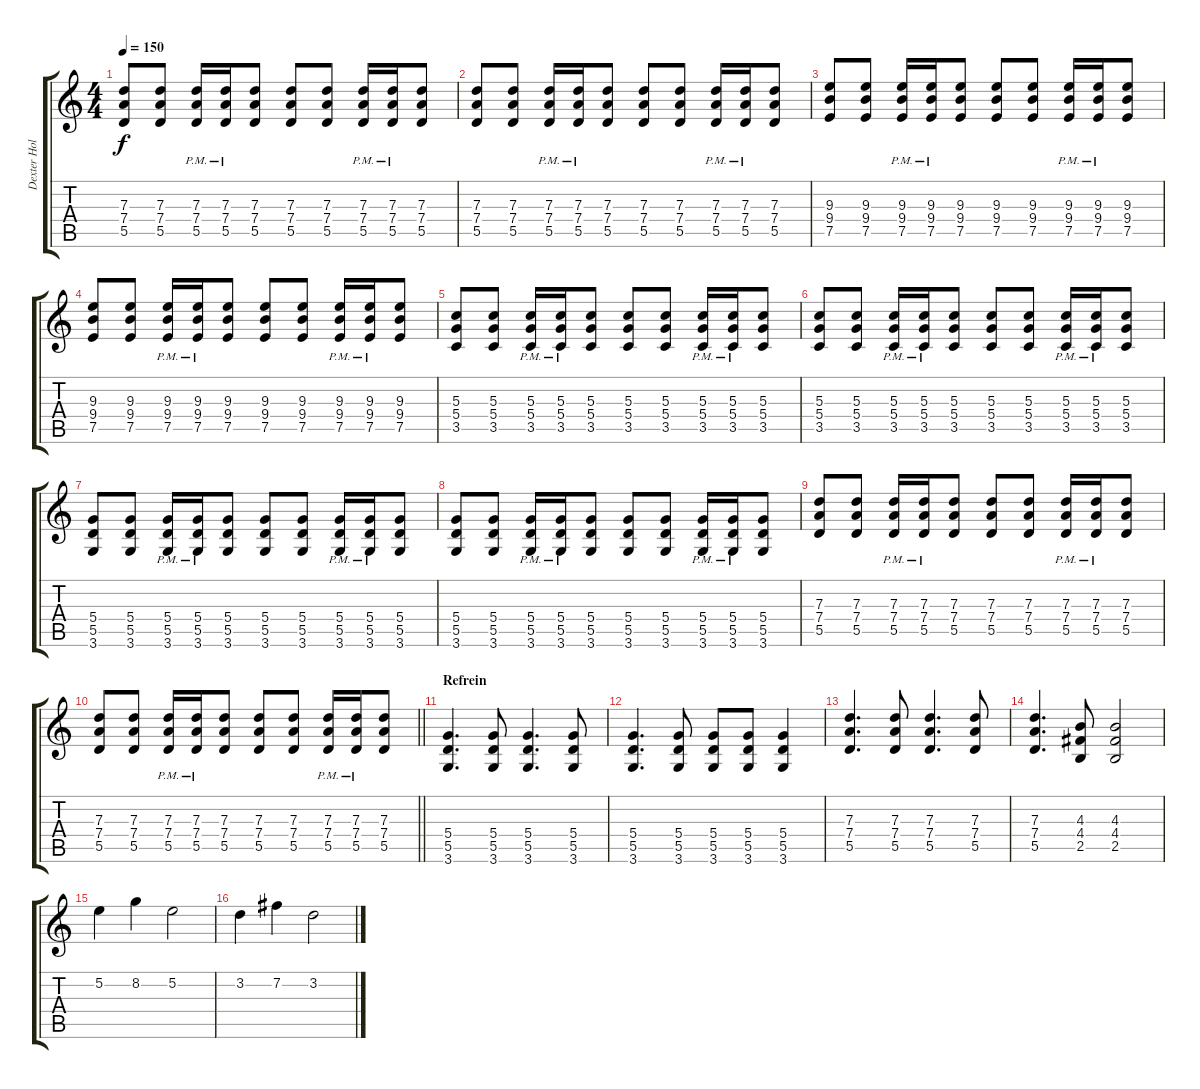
\track ("Dexter Holland - Guitar" "Dexter Hol") {instrument overdrivenguitar}
\staff {score tabs}
\tuning (E4 B3 G3 D3 A2 E2) {hide}
\ts (4 4)
\tempo 150
\clef g2
\ks c
(7.3 7.4 5.5).8{dy f} (7.3 7.4 5.5).8 (7.3{pm} 7.4{pm} 5.5{pm}).16 (7.3{pm} 7.4{pm} 5.5{pm}).16 (7.3 7.4 5.5).8 (7.3 7.4 5.5).8 (7.3 7.4 5.5).8 (7.3{pm} 7.4{pm} 5.5{pm}).16 (7.3{pm} 7.4{pm} 5.5{pm}).16 (7.3 7.4 5.5).8 |
(7.3 7.4 5.5).8 (7.3 7.4 5.5).8 (7.3{pm} 7.4{pm} 5.5{pm}).16 (7.3{pm} 7.4{pm} 5.5{pm}).16 (7.3 7.4 5.5).8 (7.3 7.4 5.5).8 (7.3 7.4 5.5).8 (7.3{pm} 7.4{pm} 5.5{pm}).16 (7.3{pm} 7.4{pm} 5.5{pm}).16 (7.3 7.4 5.5).8 |
(9.3 9.4 7.5).8 (9.3 9.4 7.5).8 (9.3{pm} 9.4{pm} 7.5{pm}).16 (9.3{pm} 9.4{pm} 7.5{pm}).16 (9.3 9.4 7.5).8 (9.3 9.4 7.5).8 (9.3 9.4 7.5).8 (9.3{pm} 9.4{pm} 7.5{pm}).16 (9.3{pm} 9.4{pm} 7.5{pm}).16 (9.3 9.4 7.5).8 |
(9.3 9.4 7.5).8 (9.3 9.4 7.5).8 (9.3{pm} 9.4{pm} 7.5{pm}).16 (9.3{pm} 9.4{pm} 7.5{pm}).16 (9.3 9.4 7.5).8 (9.3 9.4 7.5).8 (9.3 9.4 7.5).8 (9.3{pm} 9.4{pm} 7.5{pm}).16 (9.3{pm} 9.4{pm} 7.5{pm}).16 (9.3 9.4 7.5).8 |
(5.3 5.4 3.5).8 (5.3 5.4 3.5).8 (5.3{pm} 5.4{pm} 3.5{pm}).16 (5.3{pm} 5.4{pm} 3.5{pm}).16 (5.3 5.4 3.5).8 (5.3 5.4 3.5).8 (5.3 5.4 3.5).8 (5.3{pm} 5.4{pm} 3.5{pm}).16 (5.3{pm} 5.4{pm} 3.5{pm}).16 (5.3 5.4 3.5).8 |
(5.3 5.4 3.5).8 (5.3 5.4 3.5).8 (5.3{pm} 5.4{pm} 3.5{pm}).16 (5.3{pm} 5.4{pm} 3.5{pm}).16 (5.3 5.4 3.5).8 (5.3 5.4 3.5).8 (5.3 5.4 3.5).8 (5.3{pm} 5.4{pm} 3.5{pm}).16 (5.3{pm} 5.4{pm} 3.5{pm}).16 (5.3 5.4 3.5).8 |
(5.4 5.5 3.6).8 (5.4 5.5 3.6).8 (5.4{pm} 5.5{pm} 3.6{pm}).16 (5.4{pm} 5.5{pm} 3.6{pm}).16 (5.4 5.5 3.6).8 (5.4 5.5 3.6).8 (5.4 5.5 3.6).8 (5.4{pm} 5.5{pm} 3.6{pm}).16 (5.4{pm} 5.5{pm} 3.6{pm}).16 (5.4 5.5 3.6).8 |
(5.4 5.5 3.6).8 (5.4 5.5 3.6).8 (5.4{pm} 5.5{pm} 3.6{pm}).16 (5.4{pm} 5.5{pm} 3.6{pm}).16 (5.4 5.5 3.6).8 (5.4 5.5 3.6).8 (5.4 5.5 3.6).8 (5.4{pm} 5.5{pm} 3.6{pm}).16 (5.4{pm} 5.5{pm} 3.6{pm}).16 (5.4 5.5 3.6).8 |
(7.3 7.4 5.5).8 (7.3 7.4 5.5).8 (7.3{pm} 7.4{pm} 5.5{pm}).16 (7.3{pm} 7.4{pm} 5.5{pm}).16 (7.3 7.4 5.5).8 (7.3 7.4 5.5).8 (7.3 7.4 5.5).8 (7.3{pm} 7.4{pm} 5.5{pm}).16 (7.3{pm} 7.4{pm} 5.5{pm}).16 (7.3 7.4 5.5).8 |
\barLineRight lightlight
(7.3 7.4 5.5).8 (7.3 7.4 5.5).8 (7.3{pm} 7.4{pm} 5.5{pm}).16 (7.3{pm} 7.4{pm} 5.5{pm}).16 (7.3 7.4 5.5).8 (7.3 7.4 5.5).8 (7.3 7.4 5.5).8 (7.3{pm} 7.4{pm} 5.5{pm}).16 (7.3{pm} 7.4{pm} 5.5{pm}).16 (7.3 7.4 5.5).8 |
\section ("" "Refrein")
(5.4 5.5 3.6).4{d} (5.4 5.5 3.6).8 (5.4 5.5 3.6).4{d} (5.4 5.5 3.6).8 |
(5.4 5.5 3.6).4{d} (5.4 5.5 3.6).8 (5.4 5.5 3.6).8 (5.4 5.5 3.6).8 (5.4 5.5 3.6).4 |
(7.3 7.4 5.5).4{d} (7.3 7.4 5.5).8 (7.3 7.4 5.5).4{d} (7.3 7.4 5.5).8 |
(7.3 7.4 5.5).4{d} (4.3 4.4 2.5).8 (4.3 4.4 2.5).2 |
5.2.4 8.2.4 5.2.2 |
3.2.4 7.2.4 3.2.2
